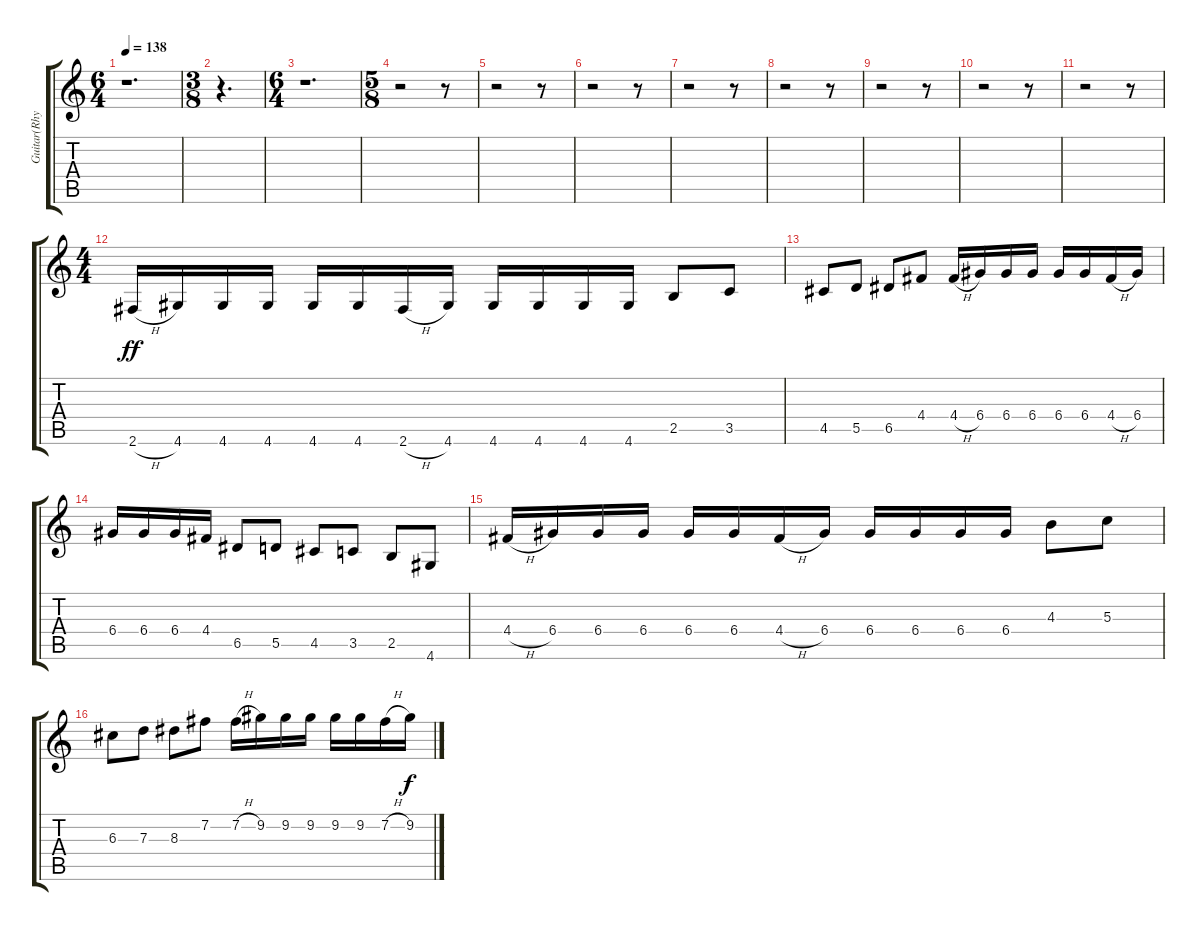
\track ("Guitar(Rhythm)" "Guitar(Rhy") {instrument overdrivenguitar}
\staff {score tabs}
\tuning (E4 B3 G3 D3 A2 E2) {hide}
\ts (6 4)
\tempo 138
\clef g2
\ks c
r.1{d dy f} |
\ts (3 8)
r.4{d} |
\ts (6 4)
r.1{d} |
\ts (5 8)
r.2 r.8 |
r.2 r.8 |
r.2 r.8 |
r.2 r.8 |
r.2 r.8 |
r.2 r.8 |
r.2 r.8 |
r.2 r.8 |
\ts (4 4)
2.6{h}.16{dy ff} 4.6.16 4.6.16 4.6.16 4.6.16 4.6.16 2.6{h}.16 4.6.16 4.6.16 4.6.16 4.6.16 4.6.16 2.5.8 3.5.8 |
4.5.8 5.5.8 6.5.8 4.4.8 4.4{h}.16 6.4.16 6.4.16 6.4.16 6.4.16 6.4.16 4.4{h}.16 6.4.16 |
6.4.16 6.4.16 6.4.16 4.4.16 6.5.8 5.5.8 4.5.8 3.5.8 2.5.8 4.6.8 |
4.4{h}.16 6.4.16 6.4.16 6.4.16 6.4.16 6.4.16 4.4{h}.16 6.4.16 6.4.16 6.4.16 6.4.16 6.4.16 4.3.8 5.3.8 |
6.3.8 7.3.8 8.3.8 7.2.8 7.2{h}.16 9.2.16 9.2.16 9.2.16 9.2.16 9.2.16 7.2{h}.16 9.2.16{dy f}
